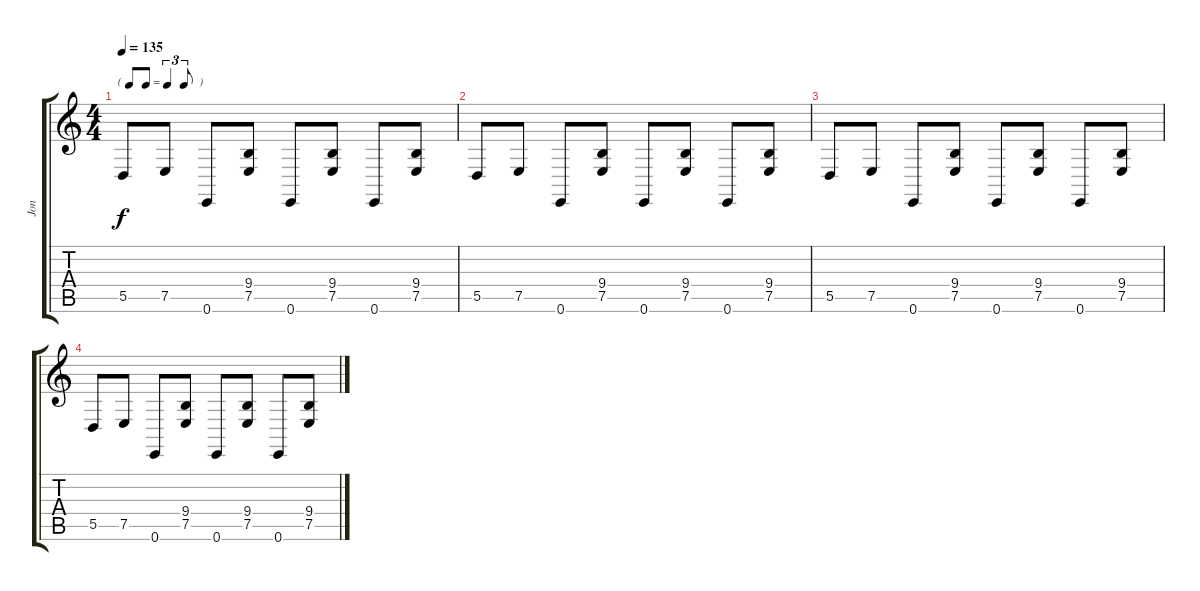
\track ("Jon" "Jon") {instrument drawbarorgan}
\staff {score tabs}
\tuning (E4 B3 G3 D3 A2 E2) {hide}
\ts (4 4)
\tf triplet8th
\tempo 135
\clef g2
\ks c
5.5.8{dy f} 7.5.8 0.6.8 (9.4 7.5).8 0.6.8 (9.4 7.5).8 0.6.8 (9.4 7.5).8 |
5.5.8 7.5.8 0.6.8 (9.4 7.5).8 0.6.8 (9.4 7.5).8 0.6.8 (9.4 7.5).8 |
5.5.8 7.5.8 0.6.8 (9.4 7.5).8 0.6.8 (9.4 7.5).8 0.6.8 (9.4 7.5).8 |
5.5.8 7.5.8 0.6.8 (9.4 7.5).8 0.6.8 (9.4 7.5).8 0.6.8 (9.4 7.5).8
